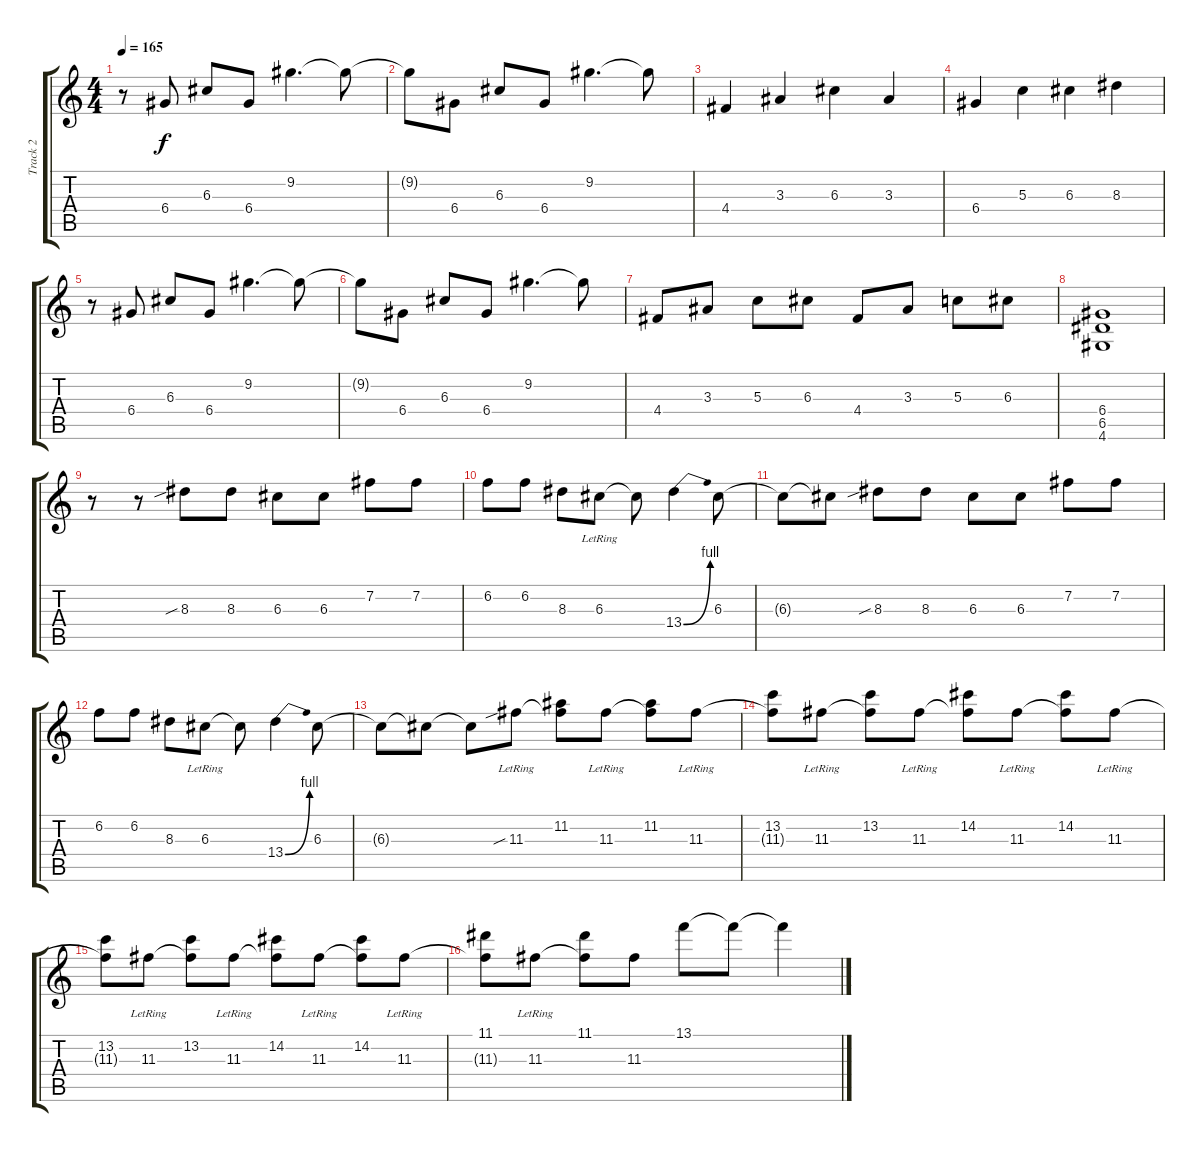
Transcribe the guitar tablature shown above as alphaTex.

\track ("Track 2" "Track 2") {solo instrument overdrivenguitar}
\staff {score tabs}
\tuning (E4 B3 G3 D3 A2 E2) {hide}
\ts (4 4)
\tempo 165
\clef g2
\ks c
r.8{dy f} 6.4.8 6.3.8 6.4.8 9.2.4{d} 9.2{t}.8 |
9.2{t}.8 6.4.8 6.3.8 6.4.8 9.2.4{d} 9.2{t}.8 |
4.4.4 3.3.4 6.3.4 3.3.4 |
6.4.4 5.3.4 6.3.4 8.3.4 |
r.8 6.4.8 6.3.8 6.4.8 9.2.4{d} 9.2{t}.8 |
9.2{t}.8 6.4.8 6.3.8 6.4.8 9.2.4{d} 9.2{t}.8 |
4.4.8 3.3.8 5.3.8 6.3.8 4.4.8 3.3.8 5.3.8 6.3.8 |
(6.4 6.5 4.6).1 |
r.8 r.8 8.3{sib}.8 8.3.8 6.3.8 6.3.8 7.2.8 7.2.8 |
6.2.8 6.2.8 8.3.8 6.3{lr}.8 6.3{t}.8 13.4{be (bend 0 0 60 4)}.4 6.3.8 |
6.3{t}.8 6.3{t}.8 8.3{sib}.8 8.3.8 6.3.8 6.3.8 7.2.8 7.2.8 |
6.2.8 6.2.8 8.3.8 6.3{lr}.8 6.3{t}.8 13.4{be (bend 0 0 60 4)}.4 6.3.8 |
6.3{t}.8 6.3{t}.8 6.3{t}.8 11.3{sib lr}.8 (11.2 11.3{t}).8 11.3{lr}.8 (11.2 11.3{t}).8 11.3{lr}.8 |
(13.2 11.3{t}).8 11.3{lr}.8 (13.2 11.3{t}).8 11.3{lr}.8 (14.2 11.3{t}).8 11.3{lr}.8 (14.2 11.3{t}).8 11.3{lr}.8 |
(13.2 11.3{t}).8 11.3{lr}.8 (13.2 11.3{t}).8 11.3{lr}.8 (14.2 11.3{t}).8 11.3{lr}.8 (14.2 11.3{t}).8 11.3{lr}.8 |
(11.1 11.3{t}).8 11.3{lr}.8 (11.1 11.3{t}).8 11.3.8 13.1.8 13.1{t}.8 13.1{t}.4
